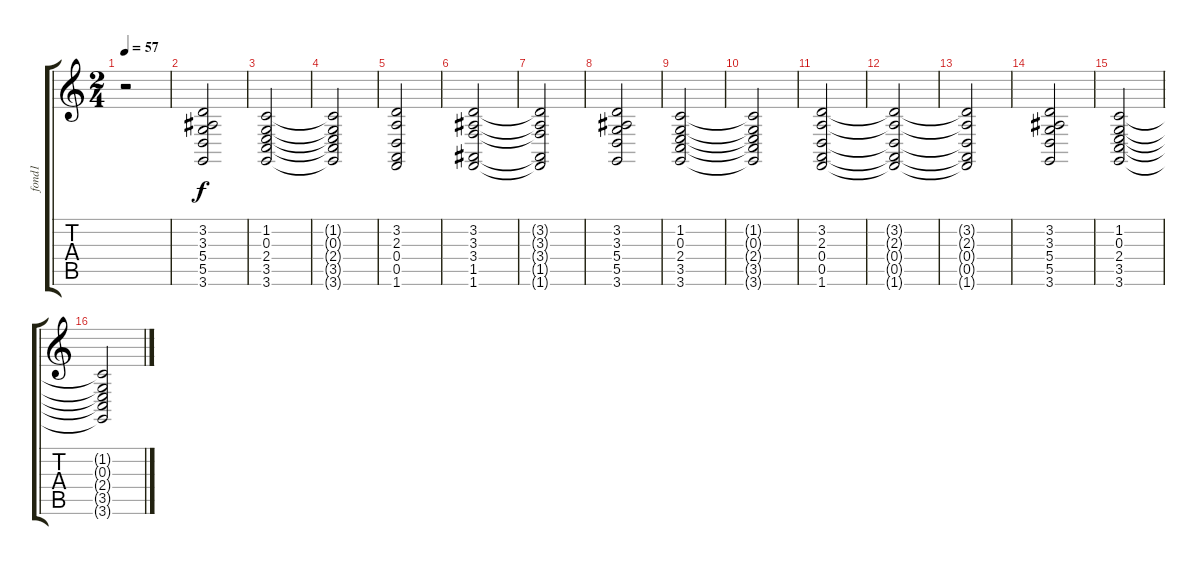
\track ("fond1" "fond1") {instrument stringensemble2}
\staff {score tabs}
\tuning (E4 B3 G3 D3 A2 E2) {hide}
\ts (2 4)
\tempo 57
\clef g2
\ks c
r.2{dy f instrument stringensemble2} |
(3.2 3.3 5.4 5.5 3.6).2 |
(1.2 0.3 2.4 3.5 3.6).2 |
(1.2{t} 0.3{t} 2.4{t} 3.5{t} 3.6{t}).2 |
(3.2 2.3 0.4 0.5 1.6).2 |
(3.2 3.3 3.4 1.5 1.6).2 |
(3.2{t} 3.3{t} 3.4{t} 1.5{t} 1.6{t}).2 |
(3.2 3.3 5.4 5.5 3.6).2 |
(1.2 0.3 2.4 3.5 3.6).2 |
(1.2{t} 0.3{t} 2.4{t} 3.5{t} 3.6{t}).2 |
(3.2 2.3 0.4 0.5 1.6).2 |
(3.2{t} 2.3{t} 0.4{t} 0.5{t} 1.6{t}).2 |
(3.2{t} 2.3{t} 0.4{t} 0.5{t} 1.6{t}).2 |
(3.2 3.3 5.4 5.5 3.6).2 |
(1.2 0.3 2.4 3.5 3.6).2 |
(1.2{t} 0.3{t} 2.4{t} 3.5{t} 3.6{t}).2
